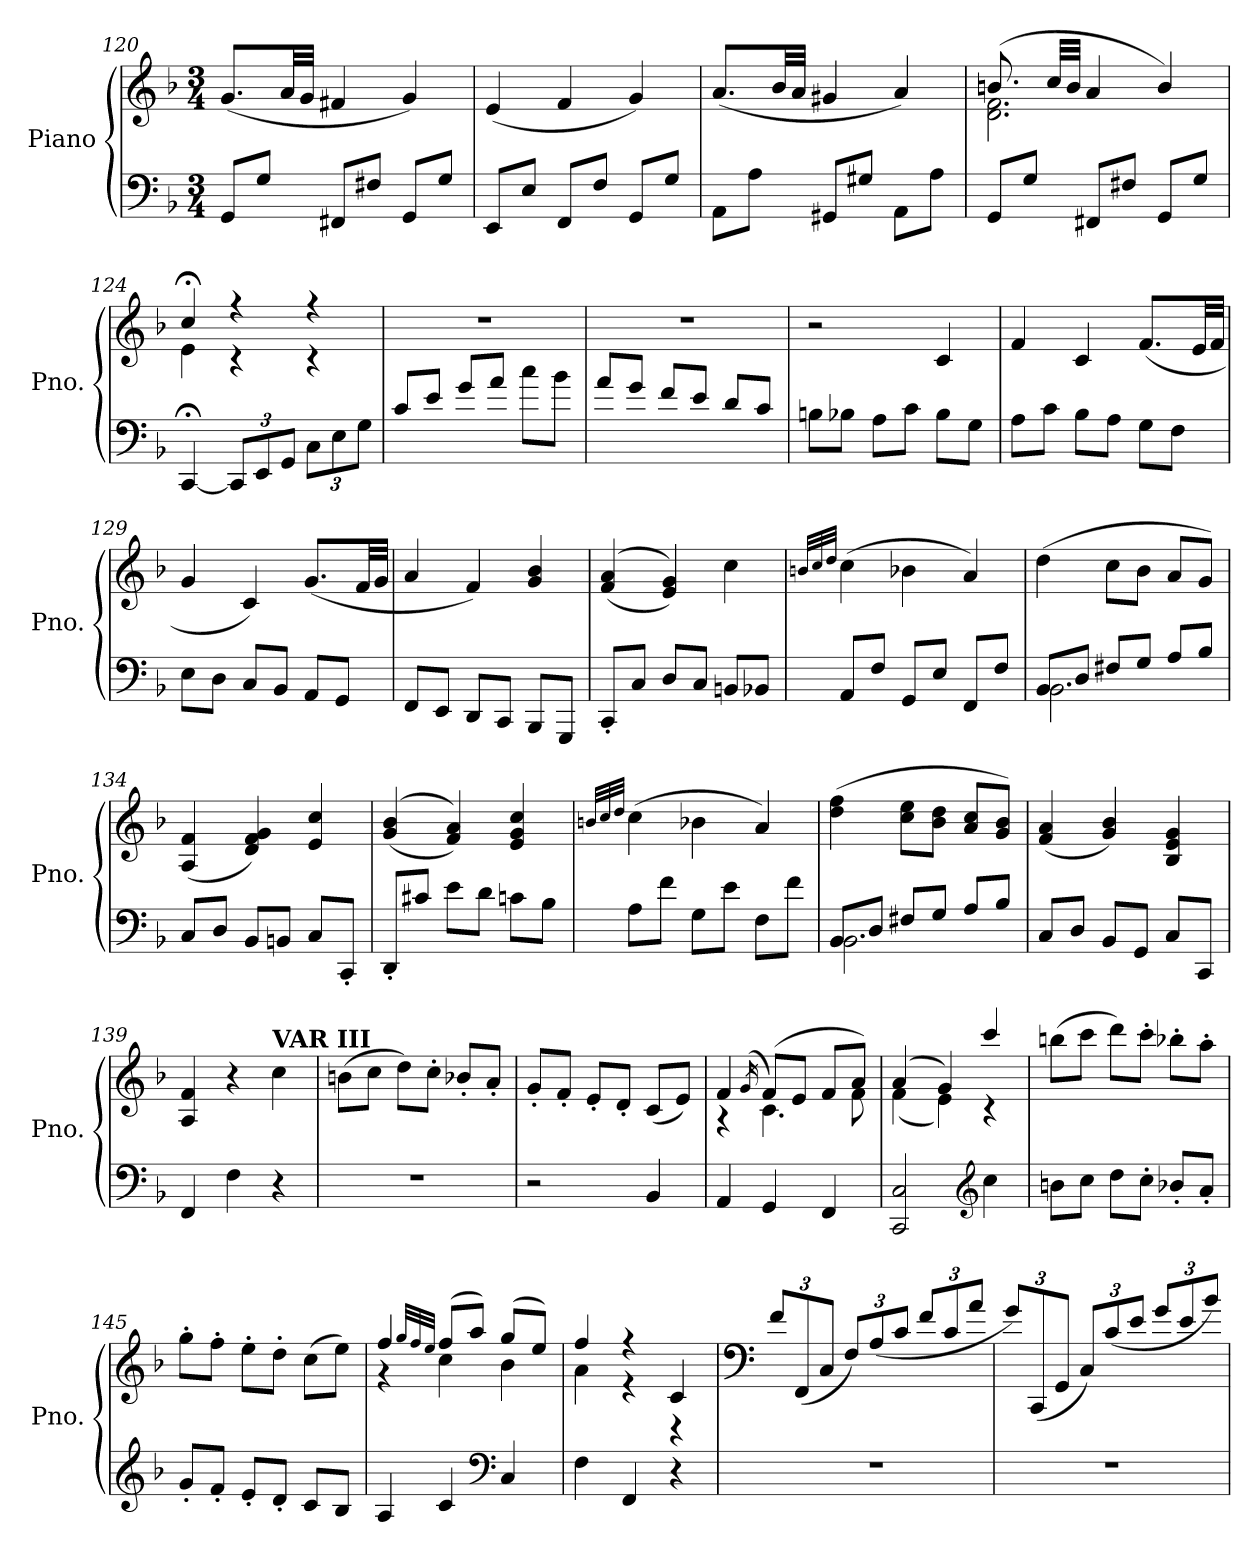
**kern	**kern
*part1	*part1
*staff2	*staff1
*I"Piano	*
*I'Pno.	*
*clefF4	*clefG2
*k[b-]	*k[b-]
*F:	*F:
*M3/4	*M3/4
=120	=120
8GG/L	(<8.g/L
8G/J	.
.	32a/LL
.	32g/JJJ
8FF#X/L	4f#X/
8F#X/J	.
8GG/L	4g/)
8G/J	.
=121	=121
8EE/L	(<4e/
8E/J	.
8FF/L	4f/
8F/J	.
8GG/L	4g/)
8G/J	.
!!LO:LB:g=z
=122	=122
8AA\L	(<8.a/L
8A\J	.
.	32b-/LL
.	32a/JJJ
8GG#X/L	4g#X/
8G#X/J	.
8AA\L	4a/)
8A\J	.
=123	=123
*	*^
8GG/L	(>8.bn/	2.d\ 2.f\
8G/J	.	.
.	32cc/LLL	.
.	32b/JJJ	.
8FF#X/L	4a/	.
8F#X/J	.	.
8GG/L	4b/)	.
8G/J	.	.
=124	=124	=124
[4CC;</	4cc;</	4e\
*Xbrackettup	*	*
12CC/L]	4r	4r
12EE/	.	.
12GG/J	.	.
12C\L	4r	4r
12E\	.	.
12G\J	.	.
*	*v	*v
=125	=125
8c/L	2.r
8e/J	.
8g/L	.
8a/J	.
8cc\L	.
8b-\J	.
=126	=126
8a/L	2.r
8g/J	.
8f/L	.
8e/J	.
8d/L	.
8c/J	.
!!LO:PB:g=z
=127	=127
8Bn\L	2r
8B-X\J	.
8A\L	.
8c\J	.
8B-\L	4c/
8G\J	.
=128	=128
8A\L	4f/
8c\J	.
8B-\L	4c/
8A\J	.
8G\L	(<8.f/L
8F\J	.
.	32e/LL
.	32f/JJJ
=129	=129
8E\L	4g/
8D\J	.
8C/L	4c/)
8BB-/J	.
8AA/L	(<8.g/L
8GG/J	.
.	32f/LL
.	32g/JJJ
=130	=130
8FF/L	4a/
8EE/J	.
8DD/L	4f/)
8CC/J	.
8BBB-/L	4g/ 4b-/
8GGG/J	.
=131	=131
8CC'/L	(<(<4f/ 4a/
8C/J	.
8D/L	4e/ 4g/))
8C/J	.
8BBn/L	4cc\
8BB-X/J	.
=132	=132
.	32qbn/LLL
.	32qcc/
.	32qdd/JJJ
8AA/L	(>4cc\
8F/J	.
8GG/L	4b-X\
8E/J	.
8FF/L	4a/)
8F/J	.
!!LO:LB:g=z
=133	=133
*^	*
8BB-/L	2.BB-\	(>4dd\
8D/J	.	.
8F#X/L	.	8cc\L
8G/J	.	8b-\J
8A/L	.	8a/L
8B-/J	.	8g/J)
*v	*v	*
=134	=134
8C/L	(<4A/ 4f/
8D/J	.
8BB-/L	4d/ 4f/ 4g/)
8BBn/J	.
8C/L	4e/ 4cc/
8CC'/J	.
=135	=135
8DD'/L	(<(<4g/ 4b-/
8c#X/J	.
8e\L	4f/ 4a/))
8d\J	.
8cn\L	4e/ 4g/ 4cc/
8B-\J	.
=136	=136
.	32qbn/LLL
.	32qcc/
.	32qdd/JJJ
8A\L	(>4cc\
8f\J	.
8G\L	4b-X\
8e\J	.
8F\L	4a/)
8f\J	.
=137	=137
*^	*
8BB-/L	2.BB-\	(>4dd\ 4ff\
8D/J	.	.
8F#X/L	.	8cc\ 8ee\L
8G/J	.	8b-\ 8dd\J
8A/L	.	8a/ 8cc/L
8B-/J	.	8g/ 8b-/J)
*v	*v	*
!!LO:LB:g=z
=138	=138
8C/L	(<4f/ 4a/
8D/J	.
8BB-/L	4g/ 4b-/)
8GG/J	.
8C/L	4B-/ 4e/ 4g/
8CC/J	.
=139	=139
4FF/	4A/ 4f/
4F\	4r
!	!LO:TX:a:B:t=VAR III
4r	4cc\
=140	=140
2.r	(>8bn\L
.	8cc\J
.	8dd\L)
.	8cc'\J
.	8b-X'/L
.	8a'/J
=141	=141
2r	8g'/L
.	8f'/J
.	8e'/L
.	8d'/J
4BB-/	(<8c/L
.	8e/J)
=142	=142
*	*^
4AA/	4f/	4r
.	(<16qg/	.
4GG/	(>8f/L)	4.c\
.	8e/J	.
4FF/	8f/L	.
.	8a/J)	8f\
=143	=143	=143
2CC/ 2C/	(>4a/	(<4f\
.	4g/)	4e\)
*clefG2	*	*
4cc\	4ccc/	4r
*	*v	*v
=144	=144
8bn\L	(>8bbn\L
8cc\J	8ccc\J
8dd\L	8ddd\L)
8cc'\J	8ccc'\J
8b-X'/L	8bb-X'\L
8a'/J	8aa'\J
!!LO:LB:g=z
=145	=145
8g'/L	8gg'\L
8f'/J	8ff'\J
8e'/L	8ee'\L
8d'/J	8dd'\J
8c/L	(>8cc\L
8B-/J	8ee\J)
=146	=146
*	*^
4A/	4ff/	4r
.	32qgg/LLL	.
.	32qff/	.
.	32qee/JJJ	.
4c/	(>8ff/L	4cc\
.	8aa/J)	.
*clefF4	*	*
4C/	(>8gg/L	4b-\
.	8ee/J)	.
=147	=147	=147
4F\	4ff/	4a\
4FF/	4r	4r
4r	4c/	4r
*	*v	*v
=148	=148
*	*clefF4
*	*Xbrackettup
2.r	12f/L
.	(<12FF/
.	12C/J
.	12F/L)
.	(<12A/
.	12c/J
.	12f/L
.	12c/
.	12a/J
=149	=149
2.r	12g/L)
.	(<12CC/
.	12GG/J
.	12C/L)
.	(<12c/
.	12e/J
.	12g/L
.	12e/
.	12b-/J)
=	=
*-	*-
